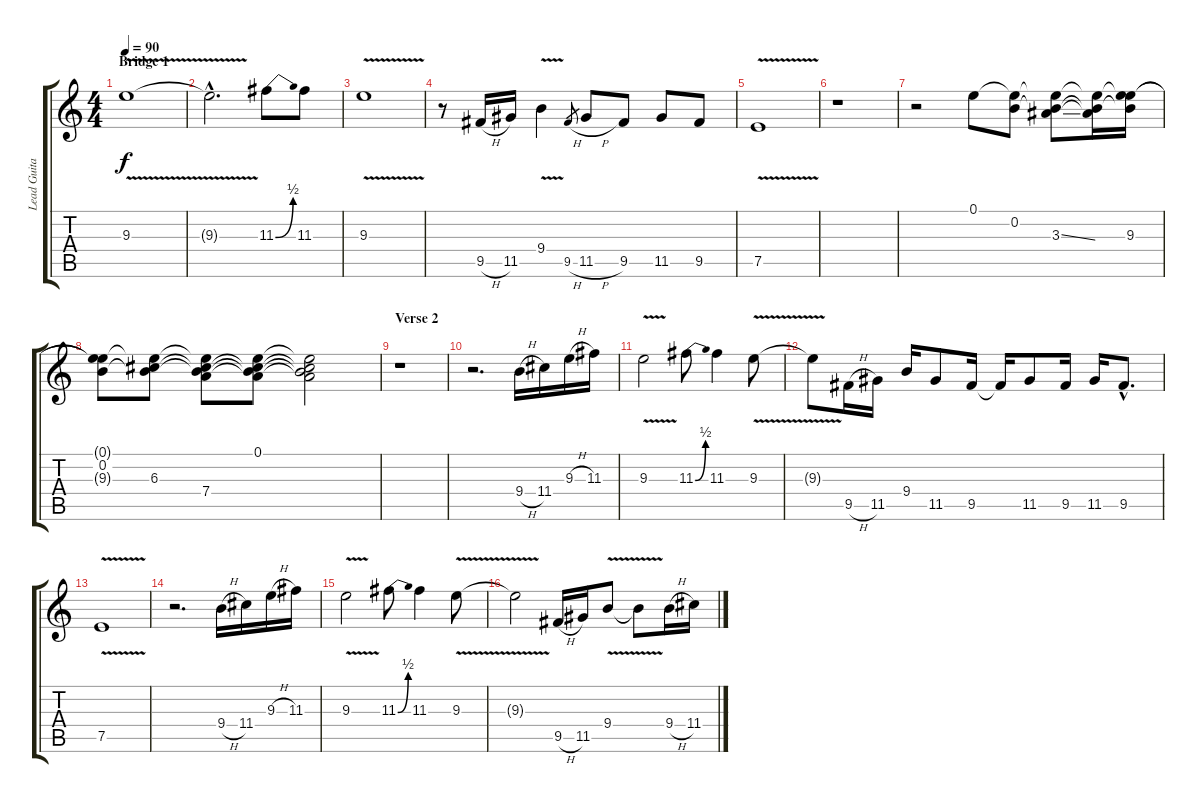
\track ("Lead Guitar" "Lead Guita") {instrument acousticguitarsteel}
\staff {score tabs}
\tuning (E4 B3 G3 D3 A2 E2) {hide}
\ts (4 4)
\section ("" "Bridge 1")
\tempo 90
\clef g2
\ks c
9.3{v}.1{dy f} |
9.3{hac t}.2{d} 11.3{be (bend 0 0 60 2)}.8 11.3.8 |
9.3{v}.1 |
r.8 9.5{h}.16 11.5.16 9.4{v}.4 9.5{h}.8{gr} 11.5{h}.8 9.5.8 11.5.8 9.5.8 |
7.5{v}.1 |
r.1 |
r.2 0.1.8 (0.1{t} 0.2).8 (0.1{t} 0.2{t} 3.3{ss}).8 (0.1{t} 0.2{t} 3.3{t}).16 (0.1{t} 0.2{t} 9.3).16 |
(0.1{t} 0.2 9.3{t}).8 (0.1{t} 0.2{t} 6.3).8 (0.1{t} 0.2{t} 6.3{t} 7.4).8 (0.1 0.2{t} 6.3{t} 7.4{t}).8 (0.1{t} 0.2{t} 6.3{t} 7.4{t}).2 |
\section ("" "Verse 2")
r.1 |
r.2{d} 9.4{h}.16 11.4.16 9.3{h}.16 11.3.16 |
9.3{v}.2 11.3{be (bend 0 0 60 2)}.8 11.3.4 9.3{v}.8 |
9.3{t}.8 9.5{h}.16 11.5.16 9.4.16 11.5.8 9.5.16 9.5{t}.16 11.5.8 9.5.16 11.5.16 9.5{hac}.8{d} |
7.5{v}.1 |
r.2{d} 9.4{h}.16 11.4.16 9.3{h}.16 11.3.16 |
9.3{v}.2 11.3{be (bend 0 0 60 2)}.8 11.3.4 9.3{v}.8 |
9.3{t}.2 9.5{h}.16 11.5.16 9.4{v}.8 9.4{t}.8 9.4{h}.16 11.4.16
